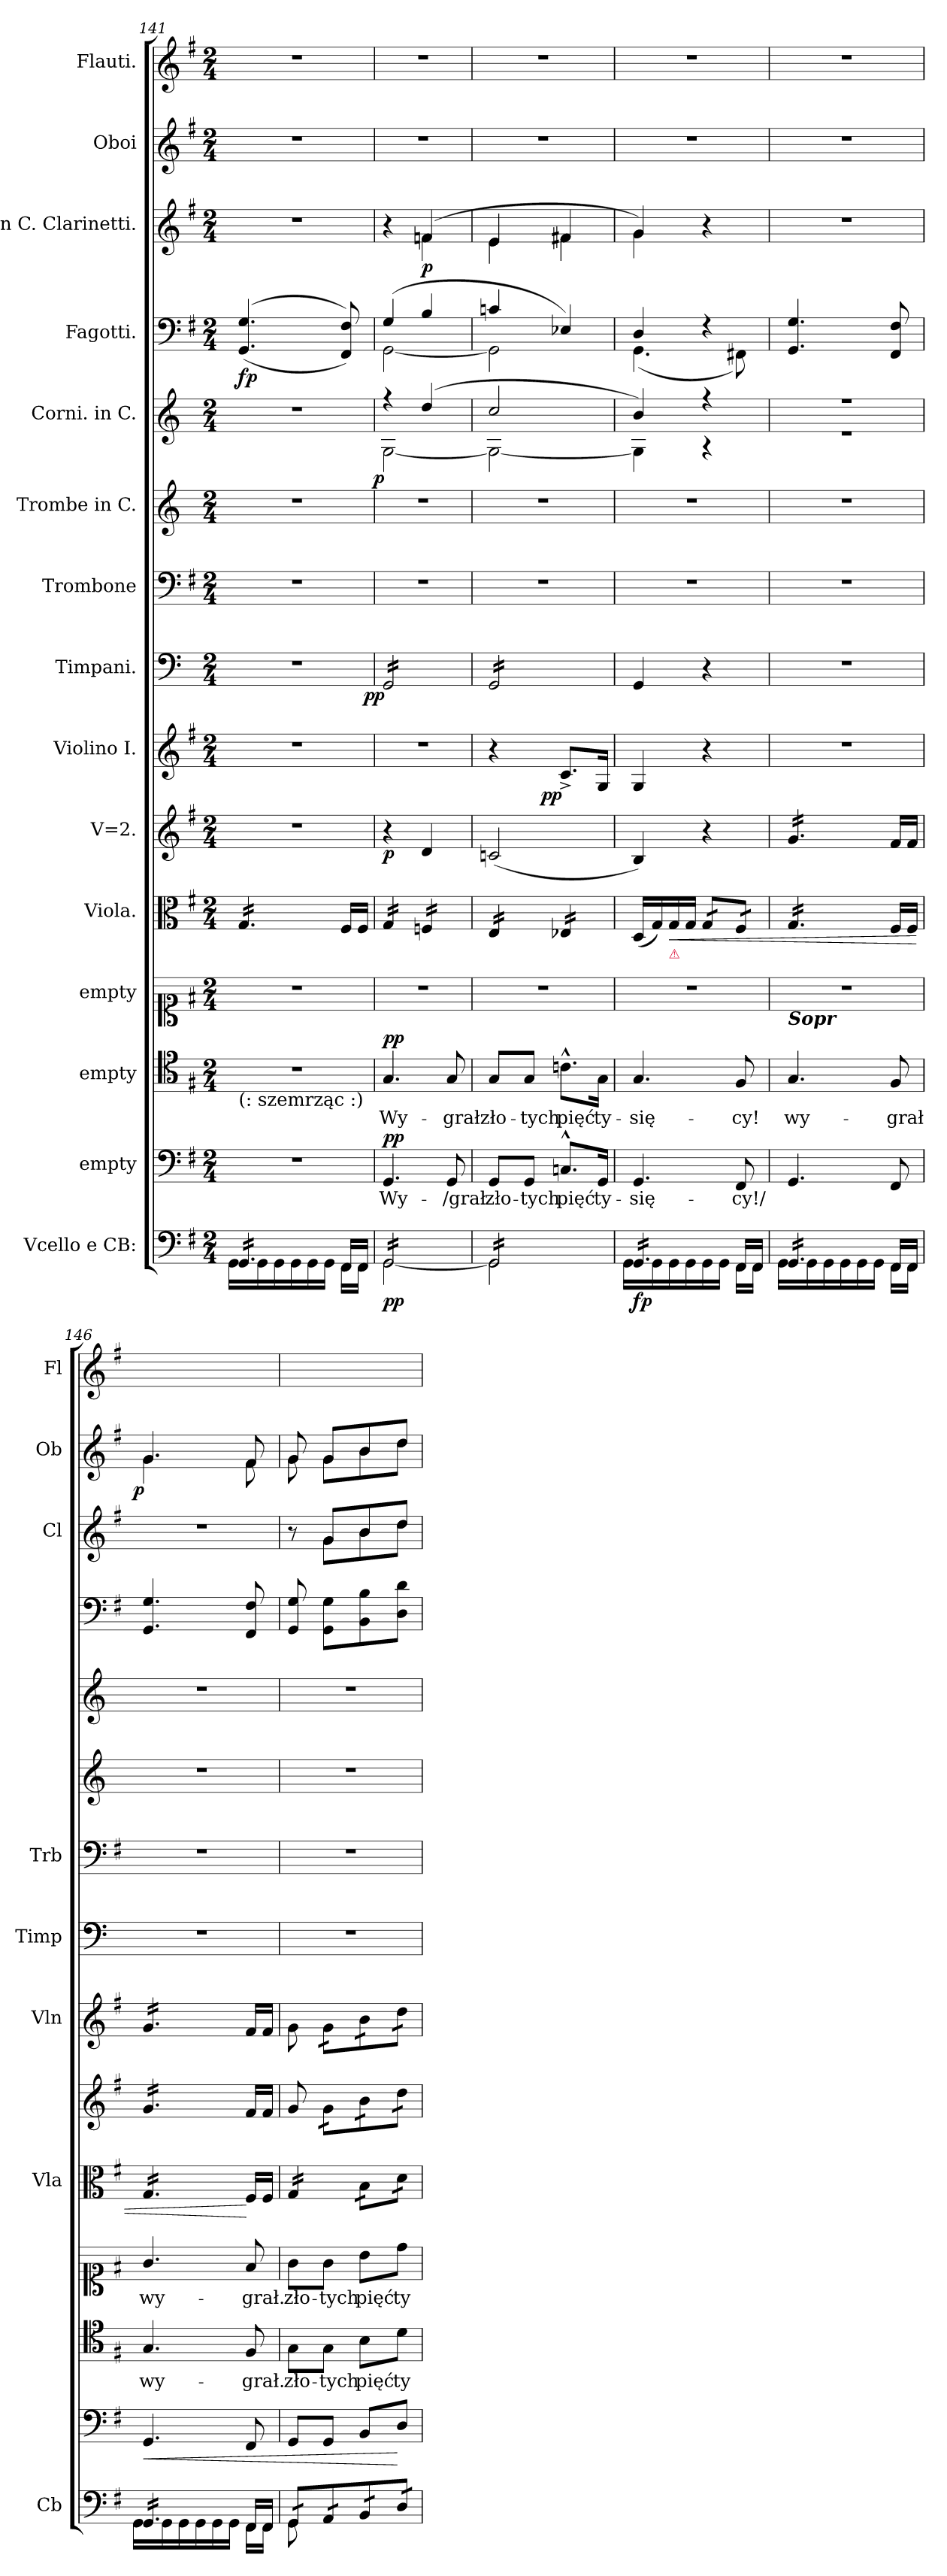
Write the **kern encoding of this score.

**kern	**dynam	**kern	**text	**dynam	**kern	**text	**dynam	**kern	**text	**kern	**dynam	**kern	**dynam	**kern	**dynam	**kern	**dynam	**kern	**kern	**kern	**dynam	**kern	**dynam	**kern	**dynam	**kern	**dynam	**kern
*part15	*part15	*part14	*part14	*part14	*part13	*part13	*part13	*part12	*part12	*part11	*part11	*part10	*part10	*part9	*part9	*part8	*part8	*part7	*part6	*part5	*part5	*part4	*part4	*part3	*part3	*part2	*part2	*part1
*staff15	*staff15	*staff14	*staff14	*staff14	*staff13	*staff13	*staff13	*staff12	*staff12	*staff11	*staff11	*staff10	*staff10	*staff9	*staff9	*staff8	*staff8	*staff7	*staff6	*staff5	*staff5	*staff4	*staff4	*staff3	*staff3	*staff2	*staff2	*staff1
*I"Vcello e CB:	*	*I"empty	*	*	*I"empty	*	*	*I"empty	*	*I"Viola.	*	*I"V=2.	*	*I"Violino I.	*	*I"Timpani.	*	*I"Trombone	*I"Trombe in C.	*I"Corni. in C.	*	*I"Fagotti.	*	*I"in C. Clarinetti.	*	*I"Oboi	*	*I"Flauti.
*I'Cb	*	*	*	*	*	*	*	*	*	*I'Vla	*	*	*	*I'Vln	*	*I'Timp	*	*I'Trb	*	*	*	*	*	*I'Cl	*	*I'Ob	*	*I'Fl
*clefF4	*	*clefF4	*	*	*clefC4	*	*	*clefC1	*	*clefC3	*	*clefG2	*	*clefG2	*	*clefF4	*	*clefF4	*clefG2	*clefG2	*	*clefF4	*	*clefG2	*	*clefG2	*	*clefG2
*k[f#]	*	*k[f#]	*	*	*k[f#]	*	*	*k[f#]	*	*k[f#]	*	*k[f#]	*	*k[f#]	*	*k[]	*	*k[f#]	*k[]	*k[]	*	*k[f#]	*	*k[f#]	*	*k[f#]	*	*k[f#]
*M2/4	*	*M2/4	*	*	*M2/4	*	*	*M2/4	*	*M2/4	*	*M2/4	*	*M2/4	*	*M2/4	*	*M2/4	*M2/4	*M2/4	*	*M2/4	*	*M2/4	*	*M2/4	*	*M2/4
=141	=141	=141	=141	=141	=141	=141	=141	=141	=141	=141	=141	=141	=141	=141	=141	=141	=141	=141	=141	=141	=141	=141	=141	=141	=141	=141	=141	=141
*^	*	*	*	*	*	*	*	*	*	*	*	*	*	*	*	*	*	*	*	*	*	*	*	*	*	*	*	*
!	!	!	!	!	!	!LO:TX:b:t=(&colon; szemrząc &colon;)	!	!	!	!	!	!	!	!	!	!	!	!	!	!	!	!	!	!	!	!	!	!	!
*tremolo	*	*	*	*	*	*	*	*	*	*	*	*	*	*	*	*	*	*	*	*	*	*	*	*	*	*	*	*	*
*	*	*	*	*	*	*	*	*	*	*	*tremolo	*	*	*	*	*	*	*	*	*	*	*	*	*	*	*	*	*	*
16GG/LL	16GG\LL	.	2r	.	.	2r	.	.	2r	.	16G/LL	.	2r	.	2r	.	2r	.	2r	2r	2r	.	(<(>4.GG/ 4.G/	fp	2r	.	2r	.	2r
16GG/	16GG\	.	.	.	.	.	.	.	.	.	16G/	.	.	.	.	.	.	.	.	.	.	.	.	.	.	.	.	.	.
16GG/	16GG\	.	.	.	.	.	.	.	.	.	16G/	.	.	.	.	.	.	.	.	.	.	.	.	.	.	.	.	.	.
16GG/	16GG\	.	.	.	.	.	.	.	.	.	16G/	.	.	.	.	.	.	.	.	.	.	.	.	.	.	.	.	.	.
16GG/	16GG\	.	.	.	.	.	.	.	.	.	16G/	.	.	.	.	.	.	.	.	.	.	.	.	.	.	.	.	.	.
16GG/JJ	16GG\JJ	.	.	.	.	.	.	.	.	.	16G/JJ	.	.	.	.	.	.	.	.	.	.	.	.	.	.	.	.	.	.
*	*	*	*	*	*	*	*	*	*	*	*Xtremolo	*	*	*	*	*	*	*	*	*	*	*	*	*	*	*	*	*	*
*Xtremolo	*	*	*	*	*	*	*	*	*	*	*	*	*	*	*	*	*	*	*	*	*	*	*	*	*	*	*	*	*
16FF#/LL	16FF#\LL	.	.	.	.	.	.	.	.	.	16F#/LL	.	.	.	.	.	.	.	.	.	.	.	8FF#/ 8F#/))	.	.	.	.	.	.
16FF#/JJ	16FF#\JJ	.	.	.	.	.	.	.	.	.	16F#/JJ	.	.	.	.	.	.	.	.	.	.	.	.	.	.	.	.	.	.
=142	=142	=142	=142	=142	=142	=142	=142	=142	=142	=142	=142	=142	=142	=142	=142	=142	=142	=142	=142	=142	=142	=142	=142	=142	=142	=142	=142	=142	=142
*	*	*	*	*	*	*	*	*	*	*	*	*	*	*	*	*	*	*	*	*	*^	*	*^	*	*^	*	*	*	*
!	!	!	!	!	!LO:DY:a	!	!	!LO:DY:a	!	!	!	!	!	!	!	!	!	!LO:DY:rj	!	!	!	!	!LO:DY:rj	!	!	!	!	!	!	!	!	!
*tremolo	*	*	*	*	*	*	*	*	*	*	*	*	*	*	*	*	*	*	*	*	*	*	*	*	*	*	*	*	*	*	*	*
*	*	*	*	*	*	*	*	*	*	*	*tremolo	*	*	*	*	*	*	*	*	*	*	*	*	*	*	*	*	*	*	*	*	*
*	*	*	*	*	*	*	*	*	*	*	*	*	*	*	*	*	*tremolo	*	*	*	*	*	*	*	*	*	*	*	*	*	*	*
16GG/LL	[2GG\	pp	4.GG/	Wy-	pp	4.G/	Wy-	pp	2r	.	(16G/LL	.	4r	p	2r	.	16GG/LL	pp	2r	2r	4r	[2G\	p	(<4G/	[2GG\	.	4r	4ryy	.	2r	.	2r
16GG/	.	.	.	.	.	.	.	.	.	.	(16G/	.	.	.	.	.	16GG/	.	.	.	.	.	.	.	.	.	.	.	.	.	.	.
16GG/	.	.	.	.	.	.	.	.	.	.	(16G/	.	.	.	.	.	16GG/	.	.	.	.	.	.	.	.	.	.	.	.	.	.	.
16GG/	.	.	.	.	.	.	.	.	.	.	(16G/JJ	.	.	.	.	.	16GG/	.	.	.	.	.	.	.	.	.	.	.	.	.	.	.
16GG/	.	.	.	.	.	.	.	.	.	.	16Fn/LL	.	4d/	.	.	.	16GG/	.	.	.	(4dd/	.	.	4B/	.	.	(4fn/	4fn\	p	.	.	.
16GG/	.	.	.	.	.	.	.	.	.	.	16Fn/	.	.	.	.	.	16GG/	.	.	.	.	.	.	.	.	.	.	.	.	.	.	.
16GG/	.	.	8GG/	-/grał	.	8G/	-grał	.	.	.	16Fn/	.	.	.	.	.	16GG/	.	.	.	.	.	.	.	.	.	.	.	.	.	.	.
16GG/JJ	.	.	.	.	.	.	.	.	.	.	16Fn/JJ	.	.	.	.	.	16GG/JJ	.	.	.	.	.	.	.	.	.	.	.	.	.	.	.
=143	=143	=143	=143	=143	=143	=143	=143	=143	=143	=143	=143	=143	=143	=143	=143	=143	=143	=143	=143	=143	=143	=143	=143	=143	=143	=143	=143	=143	=143	=143	=143	=143
16GG/LL	2GG\]	.	8GG/L	zło-	.	8G/L	zło-	.	2r	.	16E/LL	.	(2cn/	.	4r	.	16GG/LL	.	2r	2r	2cc/	2G\_	.	4cn/	2GG\]	.	4e/	4e\	.	2r	.	2r
16GG/	.	.	.	.	.	.	.	.	.	.	16E/	.	.	.	.	.	16GG/	.	.	.	.	.	.	.	.	.	.	.	.	.	.	.
16GG/	.	.	8GG/J	-tych	.	8G/J	-tych	.	.	.	16E/	.	.	.	.	.	16GG/	.	.	.	.	.	.	.	.	.	.	.	.	.	.	.
16GG/	.	.	.	.	.	.	.	.	.	.	16E/JJ	.	.	.	.	.	16GG/	.	.	.	.	.	.	.	.	.	.	.	.	.	.	.
!	!	!	!	!	!	!	!	!	!	!	!	!	!	!	!	!LO:DY:rj	!	!	!	!	!	!	!	!	!	!	!	!	!	!	!	!
16GG/	.	.	8.Cn^^/L	pięć	.	8.cn^^\L	pięć	.	.	.	16E-X/)LL	.	.	.	8.c^/L	pp	16GG/	.	.	.	.	.	.	4E-X/)	.	.	4f#X/	4f#X\	.	.	.	.
16GG/	.	.	.	.	.	.	.	.	.	.	16E-X/)	.	.	.	.	.	16GG/	.	.	.	.	.	.	.	.	.	.	.	.	.	.	.
16GG/	.	.	.	.	.	.	.	.	.	.	16E-X/)	.	.	.	.	.	16GG/	.	.	.	.	.	.	.	.	.	.	.	.	.	.	.
16GG/JJ	.	.	16GG/Jk	ty-	.	16G\Jk	ty-	.	.	.	16E-X/)JJ	.	.	.	16G/Jk	.	16GG/JJ	.	.	.	.	.	.	.	.	.	.	.	.	.	.	.
*	*	*	*	*	*	*	*	*	*	*	*	*	*	*	*	*	*Xtremolo	*	*	*	*	*	*	*	*	*	*	*	*	*	*	*
*	*	*	*	*	*	*	*	*	*	*	*Xtremolo	*	*	*	*	*	*	*	*	*	*	*	*	*	*	*	*	*	*	*	*	*
=144	=144	=144	=144	=144	=144	=144	=144	=144	=144	=144	=144	=144	=144	=144	=144	=144	=144	=144	=144	=144	=144	=144	=144	=144	=144	=144	=144	=144	=144	=144	=144	=144
16GG/LL	16GG\LL	fp	4.GG/	-się-	.	4.G/	-się-	.	2r	.	(16D/LL	.	4B/)	.	4G/	.	4GG/	.	2r	2r	4b/)	4G\]	.	4D/	(>4.GG\	.	4g/)	4g\	.	2r	.	2r
16GG/	16GG\	.	.	.	.	.	.	.	.	.	16G/)	.	.	.	.	.	.	.	.	.	.	.	.	.	.	.	.	.	.	.	.	.
!	!	!	!	!	!	!	!	!	!	!	!LO:TX:b:color=crimson:t=⚠	!	!	!	!	!	!	!	!	!	!	!	!	!	!	!	!	!	!	!	!	!
!	!	!	!	!	!	!	!	!	!	!	!	!LO:HP:b	!	!	!	!	!	!	!	!	!	!	!	!	!	!	!	!	!	!	!	!
16GG/	16GG\	.	.	.	.	.	.	.	.	.	16G/	<	.	.	.	.	.	.	.	.	.	.	.	.	.	.	.	.	.	.	.	.
16GG/	16GG\	.	.	.	.	.	.	.	.	.	16G/JJ	.	.	.	.	.	.	.	.	.	.	.	.	.	.	.	.	.	.	.	.	.
*	*	*	*	*	*	*	*	*	*	*	*tremolo	*	*	*	*	*	*	*	*	*	*	*	*	*	*	*	*	*	*	*	*	*
16GG/	16GG\	.	.	.	.	.	.	.	.	.	16G/LL	.	4r	.	4r	.	4r	.	.	.	4r	4r	.	4r	.	.	4r	4ryy	.	.	.	.
16GG/JJ	16GG\JJ	.	.	.	.	.	.	.	.	.	16G/	.	.	.	.	.	.	.	.	.	.	.	.	.	.	.	.	.	.	.	.	.
*Xtremolo	*	*	*	*	*	*	*	*	*	*	*	*	*	*	*	*	*	*	*	*	*	*	*	*	*	*	*	*	*	*	*	*
16FF#/LL	16FF#\LL	.	8FF#/	-cy!/	.	8F#/	-cy!	.	.	.	16F#/	.	.	.	.	.	.	.	.	.	.	.	.	.	8FF#X\)	.	.	.	.	.	.	.
16FF#/JJ	16FF#\JJ	.	.	.	.	.	.	.	.	.	16F#/JJ	.	.	.	.	.	.	.	.	.	.	.	.	.	.	.	.	.	.	.	.	.
*	*	*	*	*	*	*	*	*	*	*	*	*	*	*	*	*	*	*	*	*	*	*	*	*v	*v	*	*	*	*	*	*	*
*	*	*	*	*	*	*	*	*	*	*	*	*	*	*	*	*	*	*	*	*	*	*	*	*	*	*v	*v	*	*	*	*
=145	=145	=145	=145	=145	=145	=145	=145	=145	=145	=145	=145	=145	=145	=145	=145	=145	=145	=145	=145	=145	=145	=145	=145	=145	=145	=145	=145	=145	=145	=145
!	!	!	!	!	!	!	!	!	!LO:TX:b:Bi:t=Sopr	!	!	!	!	!	!	!	!	!	!	!	!	!	!	!	!	!	!	!	!	!
*tremolo	*	*	*	*	*	*	*	*	*	*	*	*	*	*	*	*	*	*	*	*	*	*	*	*	*	*	*	*	*	*
*	*	*	*	*	*	*	*	*	*	*	*	*	*tremolo	*	*	*	*	*	*	*	*	*	*	*	*	*	*	*	*	*
16GG/LL	16GG\LL	.	4.GG/	.	.	4.G/	wy-	.	2r	.	16G/LL	.	16g/LL	.	2r	.	2r	.	2r	2r	2r	2r	.	4.GG/ 4.G/	.	2r	.	2r	.	2r
16GG/	16GG\	.	.	.	.	.	.	.	.	.	16G/	.	16g/	.	.	.	.	.	.	.	.	.	.	.	.	.	.	.	.	.
16GG/	16GG\	.	.	.	.	.	.	.	.	.	16G/	.	16g/	.	.	.	.	.	.	.	.	.	.	.	.	.	.	.	.	.
16GG/	16GG\	.	.	.	.	.	.	.	.	.	16G/	.	16g/	.	.	.	.	.	.	.	.	.	.	.	.	.	.	.	.	.
16GG/	16GG\	.	.	.	.	.	.	.	.	.	16G/	.	16g/	.	.	.	.	.	.	.	.	.	.	.	.	.	.	.	.	.
16GG/JJ	16GG\JJ	.	.	.	.	.	.	.	.	.	16G/JJ	.	16g/JJ	.	.	.	.	.	.	.	.	.	.	.	.	.	.	.	.	.
*	*	*	*	*	*	*	*	*	*	*	*	*	*Xtremolo	*	*	*	*	*	*	*	*	*	*	*	*	*	*	*	*	*
*	*	*	*	*	*	*	*	*	*	*	*Xtremolo	*	*	*	*	*	*	*	*	*	*	*	*	*	*	*	*	*	*	*
*Xtremolo	*	*	*	*	*	*	*	*	*	*	*	*	*	*	*	*	*	*	*	*	*	*	*	*	*	*	*	*	*	*
16FF#/LL	16FF#\LL	.	8FF#/	.	.	8F#/	-grał	.	.	.	16F#/LL	.	16f#/LL	.	.	.	.	.	.	.	.	.	.	8FF#/ 8F#/	.	.	.	.	.	.
16FF#/JJ	16FF#\JJ	.	.	.	.	.	.	.	.	.	16F#/JJ	.	16f#/JJ	.	.	.	.	.	.	.	.	.	.	.	.	.	.	.	.	.
*	*	*	*	*	*	*	*	*	*	*	*	*	*	*	*	*	*	*	*	*	*v	*v	*	*	*	*	*	*	*	*
=146	=146	=146	=146	=146	=146	=146	=146	=146	=146	=146	=146	=146	=146	=146	=146	=146	=146	=146	=146	=146	=146	=146	=146	=146	=146	=146	=146	=146	=146
!	!	!	!	!	!LO:HP:b	!	!LO:LY:i	!	!	!	!	!	!	!	!	!	!	!	!	!	!	!	!	!	!	!	!	!LO:DY:rj	!
*	*	*	*	*	*	*	*	*	*	*	*	*	*	*	*	*	*	*	*	*	*	*	*	*	*	*	*^	*	*
*tremolo	*	*	*	*	*	*	*	*	*	*	*	*	*	*	*	*	*	*	*	*	*	*	*	*	*	*	*	*	*	*
*	*	*	*	*	*	*	*	*	*	*	*tremolo	*	*	*	*	*	*	*	*	*	*	*	*	*	*	*	*	*	*	*
*	*	*	*	*	*	*	*	*	*	*	*	*	*tremolo	*	*	*	*	*	*	*	*	*	*	*	*	*	*	*	*	*
*	*	*	*	*	*	*	*	*	*	*	*	*	*	*	*tremolo	*	*	*	*	*	*	*	*	*	*	*	*	*	*	*
16GG/LL	16GG\LL	.	4.GG/	.	<	4.G/	wy-	.	4.g/	wy-	16G/LL	.	16g/LL	.	16g/LL	.	2r	.	2r	2r	2r	.	4.GG/ 4.G/	.	2r	.	4.g/	4.g\	p	2ryy
16GG/	16GG\	.	.	.	.	.	.	.	.	.	16G/	.	16g/	.	16g/	.	.	.	.	.	.	.	.	.	.	.	.	.	.	.
16GG/	16GG\	.	.	.	.	.	.	.	.	.	16G/	.	16g/	.	16g/	.	.	.	.	.	.	.	.	.	.	.	.	.	.	.
16GG/	16GG\	.	.	.	.	.	.	.	.	.	16G/	.	16g/	.	16g/	.	.	.	.	.	.	.	.	.	.	.	.	.	.	.
16GG/	16GG\	.	.	.	.	.	.	.	.	.	16G/	.	16g/	.	16g/	.	.	.	.	.	.	.	.	.	.	.	.	.	.	.
16GG/JJ	16GG\JJ	.	.	.	.	.	.	.	.	.	16G/JJ	.	16g/JJ	.	16g/JJ	.	.	.	.	.	.	.	.	.	.	.	.	.	.	.
*	*	*	*	*	*	*	*	*	*	*	*	*	*	*	*Xtremolo	*	*	*	*	*	*	*	*	*	*	*	*	*	*	*
*	*	*	*	*	*	*	*	*	*	*	*	*	*Xtremolo	*	*	*	*	*	*	*	*	*	*	*	*	*	*	*	*	*
*	*	*	*	*	*	*	*	*	*	*	*Xtremolo	*	*	*	*	*	*	*	*	*	*	*	*	*	*	*	*	*	*	*
*Xtremolo	*	*	*	*	*	*	*	*	*	*	*	*	*	*	*	*	*	*	*	*	*	*	*	*	*	*	*	*	*	*
!	!	!	!	!	!	!	!LO:LY:i	!	!	!	!	!	!	!	!	!	!	!	!	!	!	!	!	!	!	!	!	!	!	!
16FF#/LL	16FF#\LL	.	8FF#/	.	.	8F#/	-grał.	.	8f#/	-grał.	16F#/LL	[	16f#/LL	.	16f#/LL	.	.	.	.	.	.	.	8FF#/ 8F#/	.	.	.	8f#/	8f#\	.	.
16FF#/JJ	16FF#\JJ	.	.	.	.	.	.	.	.	.	16F#/JJ	.	16f#/JJ	.	16f#/JJ	.	.	.	.	.	.	.	.	.	.	.	.	.	.	.
=147	=147	=147	=147	=147	=147	=147	=147	=147	=147	=147	=147	=147	=147	=147	=147	=147	=147	=147	=147	=147	=147	=147	=147	=147	=147	=147	=147	=147	=147	=147
!	!	!	!	!	!	!	!LO:LY:i	!	!	!	!	!	!	!	!	!	!	!	!	!	!	!	!	!	!	!	!	!	!	!
*	*	*	*	*	*	*	*	*	*	*	*	*	*	*	*	*	*	*	*	*	*	*	*	*	*^	*	*	*	*	*
*tremolo	*	*	*	*	*	*	*	*	*	*	*	*	*	*	*	*	*	*	*	*	*	*	*	*	*	*	*	*	*	*	*
*	*	*	*	*	*	*	*	*	*	*	*tremolo	*	*	*	*	*	*	*	*	*	*	*	*	*	*	*	*	*	*	*	*
16GG/LL	8GG\	.	8GG/L	.	.	8G\L	zło-	.	8g\L	zło-	16G/LL	.	8g/	.	8g\	.	2r	.	2r	2r	2r	.	8GG/ 8G/	.	8r	8ryy	.	8g/	8g\	.	2ryy
16GG/	.	.	.	.	.	.	.	.	.	.	16G/	.	.	.	.	.	.	.	.	.	.	.	.	.	.	.	.	.	.	.	.
!	!	!	!	!	!	!	!LO:LY:i	!	!	!	!	!	!	!	!	!	!	!	!	!	!	!	!	!	!	!	!	!	!	!	!
*	*	*	*	*	*	*	*	*	*	*	*	*	*tremolo	*	*	*	*	*	*	*	*	*	*	*	*	*	*	*	*	*	*
*	*	*	*	*	*	*	*	*	*	*	*	*	*	*	*tremolo	*	*	*	*	*	*	*	*	*	*	*	*	*	*	*	*
16AA/	4.ryy	.	8GG/J	.	.	8G\J	-tych	.	8g\J	-tych	16G/	.	16g\LL	.	16g\LL	.	.	.	.	.	.	.	8GG\ 8G\L	.	8g/L	8g\L	.	8g/L	8g\L	.	.
16AA/	.	.	.	.	.	.	.	.	.	.	16G/JJ	.	16g\	.	16g\	.	.	.	.	.	.	.	.	.	.	.	.	.	.	.	.
!	!	!	!	!	!	!	!LO:LY:i	!	!	!	!	!	!	!	!	!	!	!	!	!	!	!	!	!	!	!	!	!	!	!	!
16BB/	.	.	8BB/L	.	.	8B\L	pięć	.	8b\L	pięć	16B\LL	.	16b\	.	16b\	.	.	.	.	.	.	.	8BB\ 8B\	.	8b/	8b\	.	8b/	8b\	.	.
16BB/	.	.	.	.	.	.	.	.	.	.	16B\	.	16b\	.	16b\	.	.	.	.	.	.	.	.	.	.	.	.	.	.	.	.
!	!	!	!	!	!	!	!LO:LY:i	!	!	!	!	!	!	!	!	!	!	!	!	!	!	!	!	!	!	!	!	!	!	!	!
16D/	.	.	8D/J	.	[	8d\J	ty	.	8dd\J	ty-	16d\	.	16dd\	.	16dd\	.	.	.	.	.	.	.	8D\ 8d\J	.	8dd/J	8dd\J	.	8dd/J	8dd\J	.	.
16D/JJ	.	.	.	.	.	.	.	.	.	.	16d\JJ	.	16dd\JJ	.	16dd\JJ	.	.	.	.	.	.	.	.	.	.	.	.	.	.	.	.
*	*	*	*	*	*	*	*	*	*	*	*	*	*	*	*Xtremolo	*	*	*	*	*	*	*	*	*	*	*	*	*	*	*	*
*	*	*	*	*	*	*	*	*	*	*	*	*	*Xtremolo	*	*	*	*	*	*	*	*	*	*	*	*	*	*	*	*	*	*
*	*	*	*	*	*	*	*	*	*	*	*Xtremolo	*	*	*	*	*	*	*	*	*	*	*	*	*	*	*	*	*	*	*	*
*Xtremolo	*	*	*	*	*	*	*	*	*	*	*	*	*	*	*	*	*	*	*	*	*	*	*	*	*	*	*	*	*	*	*
*	*	*	*	*	*	*	*	*	*	*	*	*	*	*	*	*	*	*	*	*	*	*	*	*	*v	*v	*	*	*	*	*
*v	*v	*	*	*	*	*	*	*	*	*	*	*	*	*	*	*	*	*	*	*	*	*	*	*	*	*	*v	*v	*	*
=	=	=	=	=	=	=	=	=	=	=	=	=	=	=	=	=	=	=	=	=	=	=	=	=	=	=	=	=
*-	*-	*-	*-	*-	*-	*-	*-	*-	*-	*-	*-	*-	*-	*-	*-	*-	*-	*-	*-	*-	*-	*-	*-	*-	*-	*-	*-	*-
